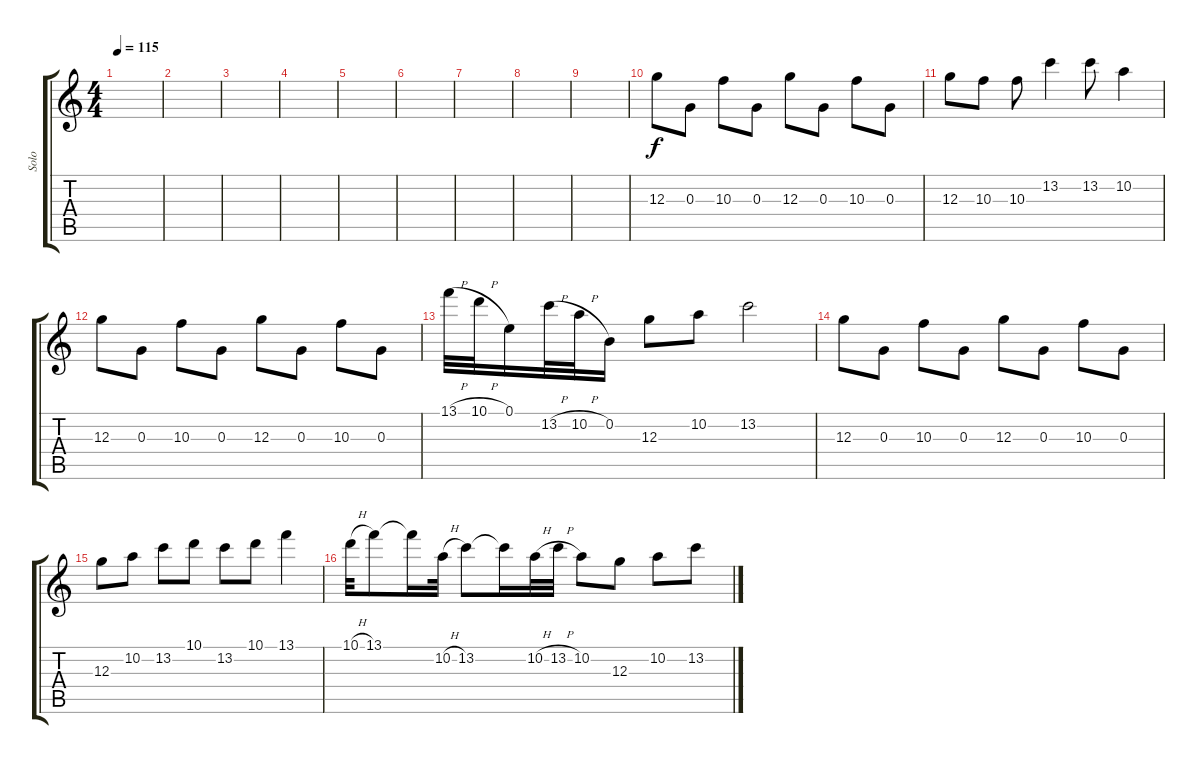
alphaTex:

\track ("Solo" "Solo") {instrument distortionguitar}
\staff {score tabs}
\tuning (E4 B3 G3 D3 A2 E2) {hide}
\ts (4 4)
\tempo 115
\clef g2
\ks c
|
|
|
|
|
|
|
|
|
12.3.8 0.3.8 10.3.8 0.3.8 12.3.8 0.3.8 10.3.8 0.3.8 |
12.3.8 10.3.8 10.3.8 13.2.4 13.2.8 10.2.4 |
12.3.8 0.3.8 10.3.8 0.3.8 12.3.8 0.3.8 10.3.8 0.3.8 |
13.1{h}.32 10.1{h}.32 0.1.16 13.2{h}.32 10.2{h}.32 0.2.16 12.3.8 10.2.8 13.2.2 |
12.3.8 0.3.8 10.3.8 0.3.8 12.3.8 0.3.8 10.3.8 0.3.8 |
12.3.8 10.2.8 13.2.8 10.1.8 13.2.8 10.1.8 13.1.4 |
10.1{h}.32 13.1.8 13.1{t}.16 10.2{h}.32 13.2.8 13.2{t}.16 10.2{h}.32 13.2{h}.32 10.2.8 12.3.8 10.2.8 13.2.8
